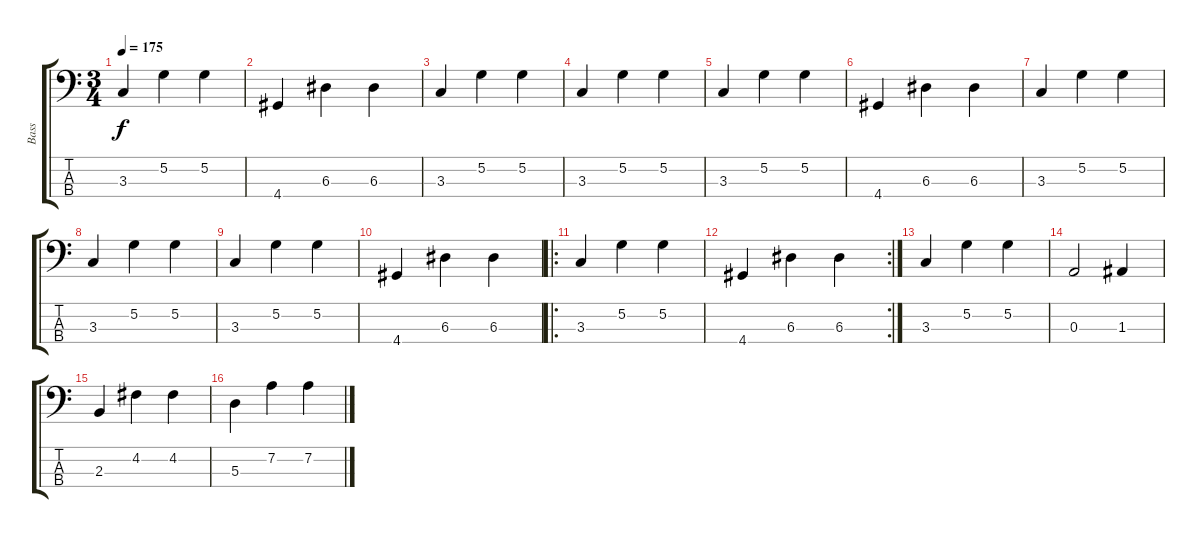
\track ("Bass" "Bass") {instrument electricbassfinger}
\staff {score tabs}
\tuning (G2 D2 A1 E1) {hide}
\ts (3 4)
\tempo 175
\clef f4
\ks c
3.3.4{dy f} 5.2.4 5.2.4 |
4.4.4 6.3.4 6.3.4 |
3.3.4 5.2.4 5.2.4 |
3.3.4 5.2.4 5.2.4 |
3.3.4 5.2.4 5.2.4 |
4.4.4 6.3.4 6.3.4 |
3.3.4 5.2.4 5.2.4 |
3.3.4 5.2.4 5.2.4 |
3.3.4 5.2.4 5.2.4 |
4.4.4 6.3.4 6.3.4 |
\ro
3.3.4 5.2.4 5.2.4 |
\rc 2
4.4.4 6.3.4 6.3.4 |
3.3.4 5.2.4 5.2.4 |
0.3.2 1.3.4 |
2.3.4 4.2.4 4.2.4 |
5.3.4 7.2.4 7.2.4
